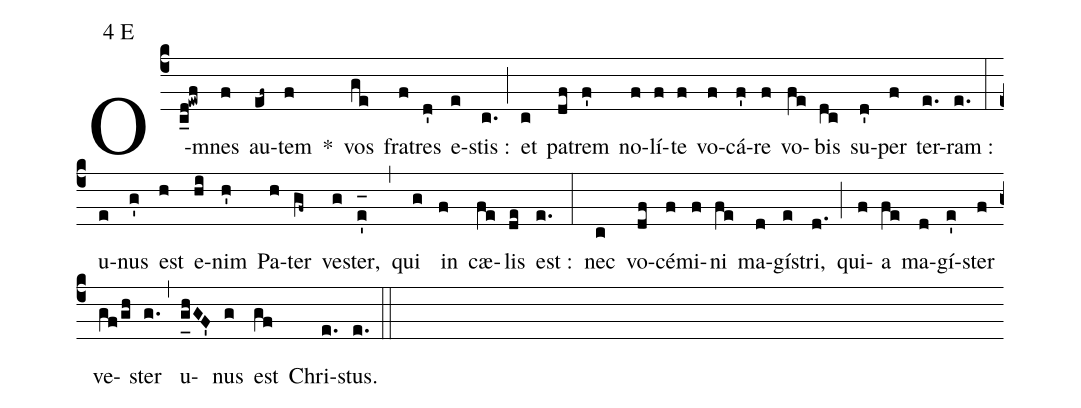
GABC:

mode:4 E;
%%
(c4) O(c_d!ewf)mnes(f) au(ef~)tem(f) *() vos(ge) fra(f)tres(d') e(e)stis :(c.) (;) et(c) pa(df)trem(f') no(f)lí(f)te(f) vo(f)cá(f')re(f) vo(fe)bis(dc) su(d')per(f) ter(e.)ram :(e.) (:) u(e)nus(g') est(h) e(hi)nim(h') Pa(h)ter(gf~) ve(g)ster,(e'_[oh:h]) (,) qui(g) in(f) cæ(fe)lis(de) est :(e.) (:) nec(c) vo(df)cé(f)mi(f)ni(fe) ma(d)gí(e)stri,(d.) (;) qui(f)a(fe) ma(d)gí(e')ster(f) ve(gf/gh)ster(g.) (,) u(g_[uh:l]hGF')nus(g) est(gf) Chri(e.)stus.(e.) (::)
